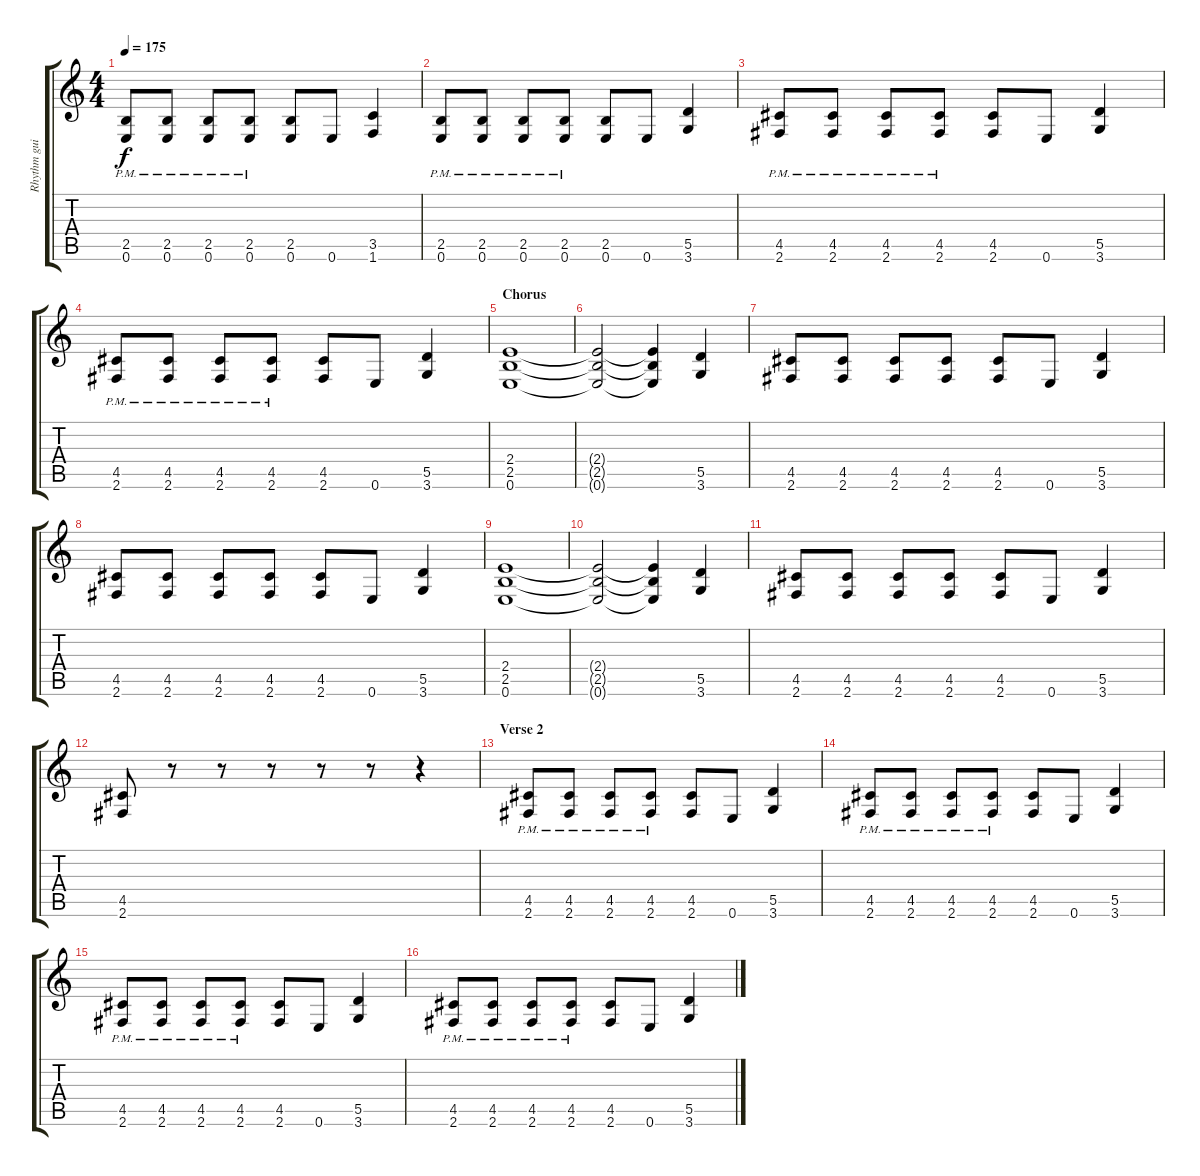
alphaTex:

\track ("Rhythm guitar" "Rhythm gui") {instrument distortionguitar}
\staff {score tabs}
\tuning (E4 B3 G3 D3 A2 E2) {hide}
\ts (4 4)
\tempo 175
\clef g2
\ks c
(2.5{pm} 0.6{pm}).8{dy f} (2.5{pm} 0.6{pm}).8 (2.5{pm} 0.6{pm}).8 (2.5{pm} 0.6{pm}).8 (2.5 0.6).8 0.6.8 (3.5 1.6).4 |
(2.5{pm} 0.6{pm}).8 (2.5{pm} 0.6{pm}).8 (2.5{pm} 0.6{pm}).8 (2.5{pm} 0.6{pm}).8 (2.5 0.6).8 0.6.8 (5.5 3.6).4 |
(4.5{pm} 2.6{pm}).8 (4.5{pm} 2.6{pm}).8 (4.5{pm} 2.6{pm}).8 (4.5{pm} 2.6{pm}).8 (4.5 2.6).8 0.6.8 (5.5 3.6).4 |
(4.5{pm} 2.6{pm}).8 (4.5{pm} 2.6{pm}).8 (4.5{pm} 2.6{pm}).8 (4.5{pm} 2.6{pm}).8 (4.5 2.6).8 0.6.8 (5.5 3.6).4 |
\section ("" "Chorus")
(2.4 2.5 0.6).1 |
(2.4{t} 2.5{t} 0.6{t}).2 (2.4{t} 2.5{t} 0.6{t}).4 (5.5 3.6).4 |
(4.5 2.6).8 (4.5 2.6).8 (4.5 2.6).8 (4.5 2.6).8 (4.5 2.6).8 0.6.8 (5.5 3.6).4 |
(4.5 2.6).8 (4.5 2.6).8 (4.5 2.6).8 (4.5 2.6).8 (4.5 2.6).8 0.6.8 (5.5 3.6).4 |
(2.4 2.5 0.6).1 |
(2.4{t} 2.5{t} 0.6{t}).2 (2.4{t} 2.5{t} 0.6{t}).4 (5.5 3.6).4 |
(4.5 2.6).8 (4.5 2.6).8 (4.5 2.6).8 (4.5 2.6).8 (4.5 2.6).8 0.6.8 (5.5 3.6).4 |
(4.5 2.6).8 r.8 r.8 r.8 r.8 r.8 r.4 |
\section ("" "Verse 2")
(4.5{pm} 2.6{pm}).8 (4.5{pm} 2.6{pm}).8 (4.5{pm} 2.6{pm}).8 (4.5{pm} 2.6{pm}).8 (4.5 2.6).8 0.6.8 (5.5 3.6).4 |
(4.5{pm} 2.6{pm}).8 (4.5{pm} 2.6{pm}).8 (4.5{pm} 2.6{pm}).8 (4.5{pm} 2.6{pm}).8 (4.5 2.6).8 0.6.8 (5.5 3.6).4 |
(4.5{pm} 2.6{pm}).8 (4.5{pm} 2.6{pm}).8 (4.5{pm} 2.6{pm}).8 (4.5{pm} 2.6{pm}).8 (4.5 2.6).8 0.6.8 (5.5 3.6).4 |
(4.5{pm} 2.6{pm}).8 (4.5{pm} 2.6{pm}).8 (4.5{pm} 2.6{pm}).8 (4.5{pm} 2.6{pm}).8 (4.5 2.6).8 0.6.8 (5.5 3.6).4
